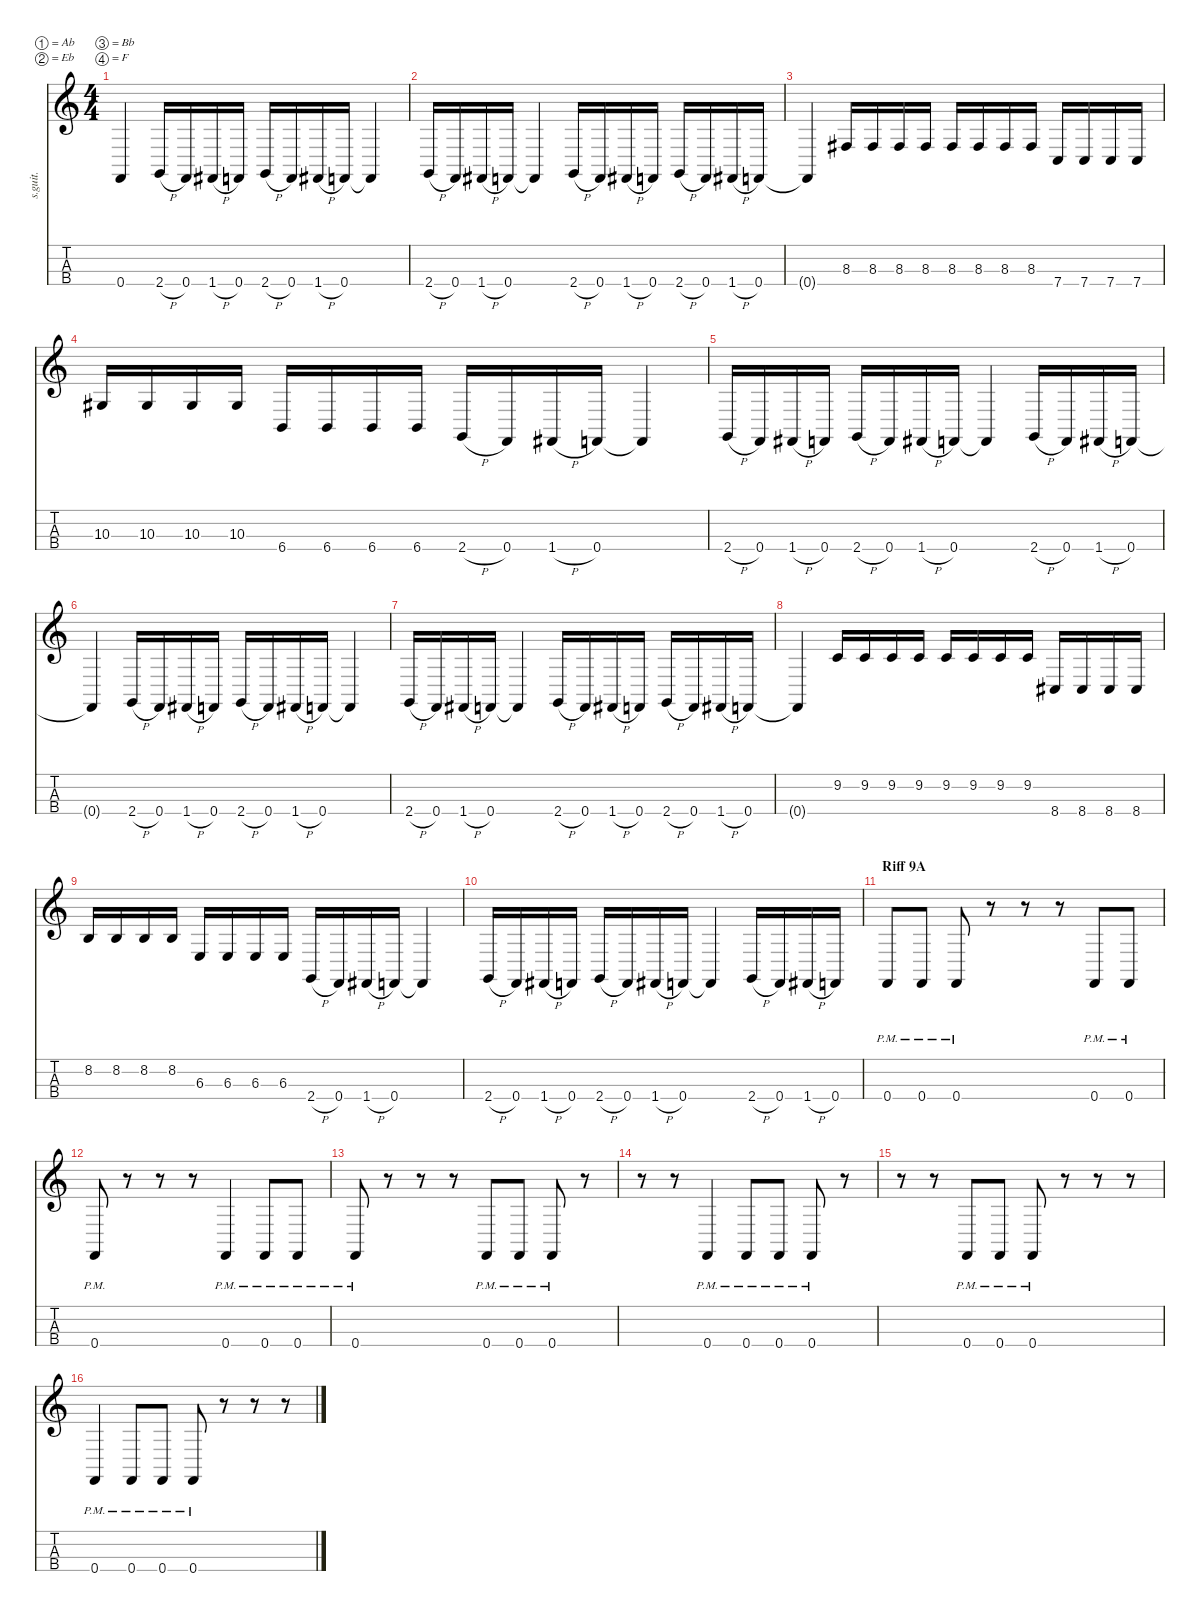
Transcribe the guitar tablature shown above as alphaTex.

\defaultSystemsLayout 4
\hideDynamics
\bracketExtendMode nobrackets
\track ("Electric Bass" "s.guit.") {instrument electricbassfinger}
\staff {score tabs}
\tuning (Ab2 Eb2 Bb1 F1)
\ts (4 4)
\tempo (133 hide)
\clef g2
\ks c
0.4{t}.4{lyrics (0 "") lyrics (1 "") lyrics (2 "") lyrics (3 "") lyrics (4 "") dy f} 2.4{h}.16{lyrics (0 "") lyrics (1 "") lyrics (2 "") lyrics (3 "") lyrics (4 "")} 0.4.16{lyrics (0 "") lyrics (1 "") lyrics (2 "") lyrics (3 "") lyrics (4 "")} 1.4{h acc #}.16{lyrics (0 "") lyrics (1 "") lyrics (2 "") lyrics (3 "") lyrics (4 "")} 0.4.16{lyrics (0 "") lyrics (1 "") lyrics (2 "") lyrics (3 "") lyrics (4 "")} 2.4{h}.16{lyrics (0 "") lyrics (1 "") lyrics (2 "") lyrics (3 "") lyrics (4 "")} 0.4.16{lyrics (0 "") lyrics (1 "") lyrics (2 "") lyrics (3 "") lyrics (4 "")} 1.4{h acc #}.16{lyrics (0 "") lyrics (1 "") lyrics (2 "") lyrics (3 "") lyrics (4 "")} 0.4.16{lyrics (0 "") lyrics (1 "") lyrics (2 "") lyrics (3 "") lyrics (4 "")} 0.4{t}.4{lyrics (0 "") lyrics (1 "") lyrics (2 "") lyrics (3 "") lyrics (4 "")} |
2.4{h}.16{lyrics (0 "") lyrics (1 "") lyrics (2 "") lyrics (3 "") lyrics (4 "")} 0.4.16{lyrics (0 "") lyrics (1 "") lyrics (2 "") lyrics (3 "") lyrics (4 "")} 1.4{h acc #}.16{lyrics (0 "") lyrics (1 "") lyrics (2 "") lyrics (3 "") lyrics (4 "")} 0.4.16{lyrics (0 "") lyrics (1 "") lyrics (2 "") lyrics (3 "") lyrics (4 "")} 0.4{t}.4{lyrics (0 "") lyrics (1 "") lyrics (2 "") lyrics (3 "") lyrics (4 "")} 2.4{h}.16{lyrics (0 "") lyrics (1 "") lyrics (2 "") lyrics (3 "") lyrics (4 "")} 0.4.16{lyrics (0 "") lyrics (1 "") lyrics (2 "") lyrics (3 "") lyrics (4 "")} 1.4{h acc #}.16{lyrics (0 "") lyrics (1 "") lyrics (2 "") lyrics (3 "") lyrics (4 "")} 0.4.16{lyrics (0 "") lyrics (1 "") lyrics (2 "") lyrics (3 "") lyrics (4 "")} 2.4{h}.16{lyrics (0 "") lyrics (1 "") lyrics (2 "") lyrics (3 "") lyrics (4 "")} 0.4.16{lyrics (0 "") lyrics (1 "") lyrics (2 "") lyrics (3 "") lyrics (4 "")} 1.4{h acc #}.16{lyrics (0 "") lyrics (1 "") lyrics (2 "") lyrics (3 "") lyrics (4 "")} 0.4.16{lyrics (0 "") lyrics (1 "") lyrics (2 "") lyrics (3 "") lyrics (4 "")} |
0.4{t}.4{lyrics (0 "") lyrics (1 "") lyrics (2 "") lyrics (3 "") lyrics (4 "")} 8.3{acc #}.16{lyrics (0 "") lyrics (1 "") lyrics (2 "") lyrics (3 "") lyrics (4 "")} 8.3{acc #}.16{lyrics (0 "") lyrics (1 "") lyrics (2 "") lyrics (3 "") lyrics (4 "")} 8.3{acc #}.16{lyrics (0 "") lyrics (1 "") lyrics (2 "") lyrics (3 "") lyrics (4 "")} 8.3{acc #}.16{lyrics (0 "") lyrics (1 "") lyrics (2 "") lyrics (3 "") lyrics (4 "")} 8.3{acc #}.16{lyrics (0 "") lyrics (1 "") lyrics (2 "") lyrics (3 "") lyrics (4 "")} 8.3{acc #}.16{lyrics (0 "") lyrics (1 "") lyrics (2 "") lyrics (3 "") lyrics (4 "")} 8.3{acc #}.16{lyrics (0 "") lyrics (1 "") lyrics (2 "") lyrics (3 "") lyrics (4 "")} 8.3{acc #}.16{lyrics (0 "") lyrics (1 "") lyrics (2 "") lyrics (3 "") lyrics (4 "")} 7.4.16{lyrics (0 "") lyrics (1 "") lyrics (2 "") lyrics (3 "") lyrics (4 "")} 7.4.16{lyrics (0 "") lyrics (1 "") lyrics (2 "") lyrics (3 "") lyrics (4 "")} 7.4.16{lyrics (0 "") lyrics (1 "") lyrics (2 "") lyrics (3 "") lyrics (4 "")} 7.4.16{lyrics (0 "") lyrics (1 "") lyrics (2 "") lyrics (3 "") lyrics (4 "")} |
10.3{acc #}.16{lyrics (0 "") lyrics (1 "") lyrics (2 "") lyrics (3 "") lyrics (4 "")} 10.3{acc #}.16{lyrics (0 "") lyrics (1 "") lyrics (2 "") lyrics (3 "") lyrics (4 "")} 10.3{acc #}.16{lyrics (0 "") lyrics (1 "") lyrics (2 "") lyrics (3 "") lyrics (4 "")} 10.3{acc #}.16{lyrics (0 "") lyrics (1 "") lyrics (2 "") lyrics (3 "") lyrics (4 "")} 6.4.16{lyrics (0 "") lyrics (1 "") lyrics (2 "") lyrics (3 "") lyrics (4 "")} 6.4.16{lyrics (0 "") lyrics (1 "") lyrics (2 "") lyrics (3 "") lyrics (4 "")} 6.4.16{lyrics (0 "") lyrics (1 "") lyrics (2 "") lyrics (3 "") lyrics (4 "")} 6.4.16{lyrics (0 "") lyrics (1 "") lyrics (2 "") lyrics (3 "") lyrics (4 "")} 2.4{h}.16{lyrics (0 "") lyrics (1 "") lyrics (2 "") lyrics (3 "") lyrics (4 "")} 0.4.16{lyrics (0 "") lyrics (1 "") lyrics (2 "") lyrics (3 "") lyrics (4 "")} 1.4{h acc #}.16{lyrics (0 "") lyrics (1 "") lyrics (2 "") lyrics (3 "") lyrics (4 "")} 0.4.16{lyrics (0 "") lyrics (1 "") lyrics (2 "") lyrics (3 "") lyrics (4 "")} 0.4{t}.4{lyrics (0 "") lyrics (1 "") lyrics (2 "") lyrics (3 "") lyrics (4 "")} |
2.4{h}.16{lyrics (0 "") lyrics (1 "") lyrics (2 "") lyrics (3 "") lyrics (4 "")} 0.4.16{lyrics (0 "") lyrics (1 "") lyrics (2 "") lyrics (3 "") lyrics (4 "")} 1.4{h acc #}.16{lyrics (0 "") lyrics (1 "") lyrics (2 "") lyrics (3 "") lyrics (4 "")} 0.4.16{lyrics (0 "") lyrics (1 "") lyrics (2 "") lyrics (3 "") lyrics (4 "")} 2.4{h}.16{lyrics (0 "") lyrics (1 "") lyrics (2 "") lyrics (3 "") lyrics (4 "")} 0.4.16{lyrics (0 "") lyrics (1 "") lyrics (2 "") lyrics (3 "") lyrics (4 "")} 1.4{h acc #}.16{lyrics (0 "") lyrics (1 "") lyrics (2 "") lyrics (3 "") lyrics (4 "")} 0.4.16{lyrics (0 "") lyrics (1 "") lyrics (2 "") lyrics (3 "") lyrics (4 "")} 0.4{t}.4{lyrics (0 "") lyrics (1 "") lyrics (2 "") lyrics (3 "") lyrics (4 "")} 2.4{h}.16{lyrics (0 "") lyrics (1 "") lyrics (2 "") lyrics (3 "") lyrics (4 "")} 0.4.16{lyrics (0 "") lyrics (1 "") lyrics (2 "") lyrics (3 "") lyrics (4 "")} 1.4{h acc #}.16{lyrics (0 "") lyrics (1 "") lyrics (2 "") lyrics (3 "") lyrics (4 "")} 0.4.16{lyrics (0 "") lyrics (1 "") lyrics (2 "") lyrics (3 "") lyrics (4 "")} |
0.4{t}.4{lyrics (0 "") lyrics (1 "") lyrics (2 "") lyrics (3 "") lyrics (4 "")} 2.4{h}.16{lyrics (0 "") lyrics (1 "") lyrics (2 "") lyrics (3 "") lyrics (4 "")} 0.4.16{lyrics (0 "") lyrics (1 "") lyrics (2 "") lyrics (3 "") lyrics (4 "")} 1.4{h acc #}.16{lyrics (0 "") lyrics (1 "") lyrics (2 "") lyrics (3 "") lyrics (4 "")} 0.4.16{lyrics (0 "") lyrics (1 "") lyrics (2 "") lyrics (3 "") lyrics (4 "")} 2.4{h}.16{lyrics (0 "") lyrics (1 "") lyrics (2 "") lyrics (3 "") lyrics (4 "")} 0.4.16{lyrics (0 "") lyrics (1 "") lyrics (2 "") lyrics (3 "") lyrics (4 "")} 1.4{h acc #}.16{lyrics (0 "") lyrics (1 "") lyrics (2 "") lyrics (3 "") lyrics (4 "")} 0.4.16{lyrics (0 "") lyrics (1 "") lyrics (2 "") lyrics (3 "") lyrics (4 "")} 0.4{t}.4{lyrics (0 "") lyrics (1 "") lyrics (2 "") lyrics (3 "") lyrics (4 "")} |
2.4{h}.16{lyrics (0 "") lyrics (1 "") lyrics (2 "") lyrics (3 "") lyrics (4 "")} 0.4.16{lyrics (0 "") lyrics (1 "") lyrics (2 "") lyrics (3 "") lyrics (4 "")} 1.4{h acc #}.16{lyrics (0 "") lyrics (1 "") lyrics (2 "") lyrics (3 "") lyrics (4 "")} 0.4.16{lyrics (0 "") lyrics (1 "") lyrics (2 "") lyrics (3 "") lyrics (4 "")} 0.4{t}.4{lyrics (0 "") lyrics (1 "") lyrics (2 "") lyrics (3 "") lyrics (4 "")} 2.4{h}.16{lyrics (0 "") lyrics (1 "") lyrics (2 "") lyrics (3 "") lyrics (4 "")} 0.4.16{lyrics (0 "") lyrics (1 "") lyrics (2 "") lyrics (3 "") lyrics (4 "")} 1.4{h acc #}.16{lyrics (0 "") lyrics (1 "") lyrics (2 "") lyrics (3 "") lyrics (4 "")} 0.4.16{lyrics (0 "") lyrics (1 "") lyrics (2 "") lyrics (3 "") lyrics (4 "")} 2.4{h}.16{lyrics (0 "") lyrics (1 "") lyrics (2 "") lyrics (3 "") lyrics (4 "")} 0.4.16{lyrics (0 "") lyrics (1 "") lyrics (2 "") lyrics (3 "") lyrics (4 "")} 1.4{h acc #}.16{lyrics (0 "") lyrics (1 "") lyrics (2 "") lyrics (3 "") lyrics (4 "")} 0.4.16{lyrics (0 "") lyrics (1 "") lyrics (2 "") lyrics (3 "") lyrics (4 "")} |
0.4{t}.4{lyrics (0 "") lyrics (1 "") lyrics (2 "") lyrics (3 "") lyrics (4 "")} 9.2.16{lyrics (0 "") lyrics (1 "") lyrics (2 "") lyrics (3 "") lyrics (4 "")} 9.2.16{lyrics (0 "") lyrics (1 "") lyrics (2 "") lyrics (3 "") lyrics (4 "")} 9.2.16{lyrics (0 "") lyrics (1 "") lyrics (2 "") lyrics (3 "") lyrics (4 "")} 9.2.16{lyrics (0 "") lyrics (1 "") lyrics (2 "") lyrics (3 "") lyrics (4 "")} 9.2.16{lyrics (0 "") lyrics (1 "") lyrics (2 "") lyrics (3 "") lyrics (4 "")} 9.2.16{lyrics (0 "") lyrics (1 "") lyrics (2 "") lyrics (3 "") lyrics (4 "")} 9.2.16{lyrics (0 "") lyrics (1 "") lyrics (2 "") lyrics (3 "") lyrics (4 "")} 9.2.16{lyrics (0 "") lyrics (1 "") lyrics (2 "") lyrics (3 "") lyrics (4 "")} 8.4{acc #}.16{lyrics (0 "") lyrics (1 "") lyrics (2 "") lyrics (3 "") lyrics (4 "")} 8.4{acc #}.16{lyrics (0 "") lyrics (1 "") lyrics (2 "") lyrics (3 "") lyrics (4 "")} 8.4{acc #}.16{lyrics (0 "") lyrics (1 "") lyrics (2 "") lyrics (3 "") lyrics (4 "")} 8.4{acc #}.16{lyrics (0 "") lyrics (1 "") lyrics (2 "") lyrics (3 "") lyrics (4 "")} |
8.2.16{lyrics (0 "") lyrics (1 "") lyrics (2 "") lyrics (3 "") lyrics (4 "")} 8.2.16{lyrics (0 "") lyrics (1 "") lyrics (2 "") lyrics (3 "") lyrics (4 "")} 8.2.16{lyrics (0 "") lyrics (1 "") lyrics (2 "") lyrics (3 "") lyrics (4 "")} 8.2.16{lyrics (0 "") lyrics (1 "") lyrics (2 "") lyrics (3 "") lyrics (4 "")} 6.3.16{lyrics (0 "") lyrics (1 "") lyrics (2 "") lyrics (3 "") lyrics (4 "")} 6.3.16{lyrics (0 "") lyrics (1 "") lyrics (2 "") lyrics (3 "") lyrics (4 "")} 6.3.16{lyrics (0 "") lyrics (1 "") lyrics (2 "") lyrics (3 "") lyrics (4 "")} 6.3.16{lyrics (0 "") lyrics (1 "") lyrics (2 "") lyrics (3 "") lyrics (4 "")} 2.4{h}.16{lyrics (0 "") lyrics (1 "") lyrics (2 "") lyrics (3 "") lyrics (4 "")} 0.4.16{lyrics (0 "") lyrics (1 "") lyrics (2 "") lyrics (3 "") lyrics (4 "")} 1.4{h acc #}.16{lyrics (0 "") lyrics (1 "") lyrics (2 "") lyrics (3 "") lyrics (4 "")} 0.4.16{lyrics (0 "") lyrics (1 "") lyrics (2 "") lyrics (3 "") lyrics (4 "")} 0.4{t}.4{lyrics (0 "") lyrics (1 "") lyrics (2 "") lyrics (3 "") lyrics (4 "")} |
2.4{h}.16{lyrics (0 "") lyrics (1 "") lyrics (2 "") lyrics (3 "") lyrics (4 "")} 0.4.16{lyrics (0 "") lyrics (1 "") lyrics (2 "") lyrics (3 "") lyrics (4 "")} 1.4{h acc #}.16{lyrics (0 "") lyrics (1 "") lyrics (2 "") lyrics (3 "") lyrics (4 "")} 0.4.16{lyrics (0 "") lyrics (1 "") lyrics (2 "") lyrics (3 "") lyrics (4 "")} 2.4{h}.16{lyrics (0 "") lyrics (1 "") lyrics (2 "") lyrics (3 "") lyrics (4 "")} 0.4.16{lyrics (0 "") lyrics (1 "") lyrics (2 "") lyrics (3 "") lyrics (4 "")} 1.4{h acc #}.16{lyrics (0 "") lyrics (1 "") lyrics (2 "") lyrics (3 "") lyrics (4 "")} 0.4.16{lyrics (0 "") lyrics (1 "") lyrics (2 "") lyrics (3 "") lyrics (4 "")} 0.4{t}.4{lyrics (0 "") lyrics (1 "") lyrics (2 "") lyrics (3 "") lyrics (4 "")} 2.4{h}.16{lyrics (0 "") lyrics (1 "") lyrics (2 "") lyrics (3 "") lyrics (4 "")} 0.4.16{lyrics (0 "") lyrics (1 "") lyrics (2 "") lyrics (3 "") lyrics (4 "")} 1.4{h acc #}.16{lyrics (0 "") lyrics (1 "") lyrics (2 "") lyrics (3 "") lyrics (4 "")} 0.4.16{lyrics (0 "") lyrics (1 "") lyrics (2 "") lyrics (3 "") lyrics (4 "")} |
\section ("" "Riff 9A")
0.4{pm}.8{lyrics (0 "") lyrics (1 "") lyrics (2 "") lyrics (3 "") lyrics (4 "")} 0.4{pm}.8{lyrics (0 "") lyrics (1 "") lyrics (2 "") lyrics (3 "") lyrics (4 "")} 0.4{pm}.8{lyrics (0 "") lyrics (1 "") lyrics (2 "") lyrics (3 "") lyrics (4 "")} r.8 r.8 r.8 0.4{pm}.8{lyrics (0 "") lyrics (1 "") lyrics (2 "") lyrics (3 "") lyrics (4 "")} 0.4{pm}.8{lyrics (0 "") lyrics (1 "") lyrics (2 "") lyrics (3 "") lyrics (4 "")} |
0.4{pm}.8{lyrics (0 "") lyrics (1 "") lyrics (2 "") lyrics (3 "") lyrics (4 "")} r.8 r.8 r.8 0.4{pm}.4{lyrics (0 "") lyrics (1 "") lyrics (2 "") lyrics (3 "") lyrics (4 "")} 0.4{pm}.8{lyrics (0 "") lyrics (1 "") lyrics (2 "") lyrics (3 "") lyrics (4 "")} 0.4{pm}.8{lyrics (0 "") lyrics (1 "") lyrics (2 "") lyrics (3 "") lyrics (4 "")} |
0.4{pm}.8{lyrics (0 "") lyrics (1 "") lyrics (2 "") lyrics (3 "") lyrics (4 "")} r.8 r.8 r.8 0.4{pm}.8{lyrics (0 "") lyrics (1 "") lyrics (2 "") lyrics (3 "") lyrics (4 "")} 0.4{pm}.8{lyrics (0 "") lyrics (1 "") lyrics (2 "") lyrics (3 "") lyrics (4 "")} 0.4{pm}.8{lyrics (0 "") lyrics (1 "") lyrics (2 "") lyrics (3 "") lyrics (4 "")} r.8 |
r.8 r.8 0.4{pm}.4{lyrics (0 "") lyrics (1 "") lyrics (2 "") lyrics (3 "") lyrics (4 "")} 0.4{pm}.8{lyrics (0 "") lyrics (1 "") lyrics (2 "") lyrics (3 "") lyrics (4 "")} 0.4{pm}.8{lyrics (0 "") lyrics (1 "") lyrics (2 "") lyrics (3 "") lyrics (4 "")} 0.4{pm}.8{lyrics (0 "") lyrics (1 "") lyrics (2 "") lyrics (3 "") lyrics (4 "")} r.8 |
r.8 r.8 0.4{pm}.8{lyrics (0 "") lyrics (1 "") lyrics (2 "") lyrics (3 "") lyrics (4 "")} 0.4{pm}.8{lyrics (0 "") lyrics (1 "") lyrics (2 "") lyrics (3 "") lyrics (4 "")} 0.4{pm}.8{lyrics (0 "") lyrics (1 "") lyrics (2 "") lyrics (3 "") lyrics (4 "")} r.8 r.8 r.8 |
0.4{pm}.4{lyrics (0 "") lyrics (1 "") lyrics (2 "") lyrics (3 "") lyrics (4 "")} 0.4{pm}.8{lyrics (0 "") lyrics (1 "") lyrics (2 "") lyrics (3 "") lyrics (4 "")} 0.4{pm}.8{lyrics (0 "") lyrics (1 "") lyrics (2 "") lyrics (3 "") lyrics (4 "")} 0.4{pm}.8{lyrics (0 "") lyrics (1 "") lyrics (2 "") lyrics (3 "") lyrics (4 "")} r.8 r.8 r.8
